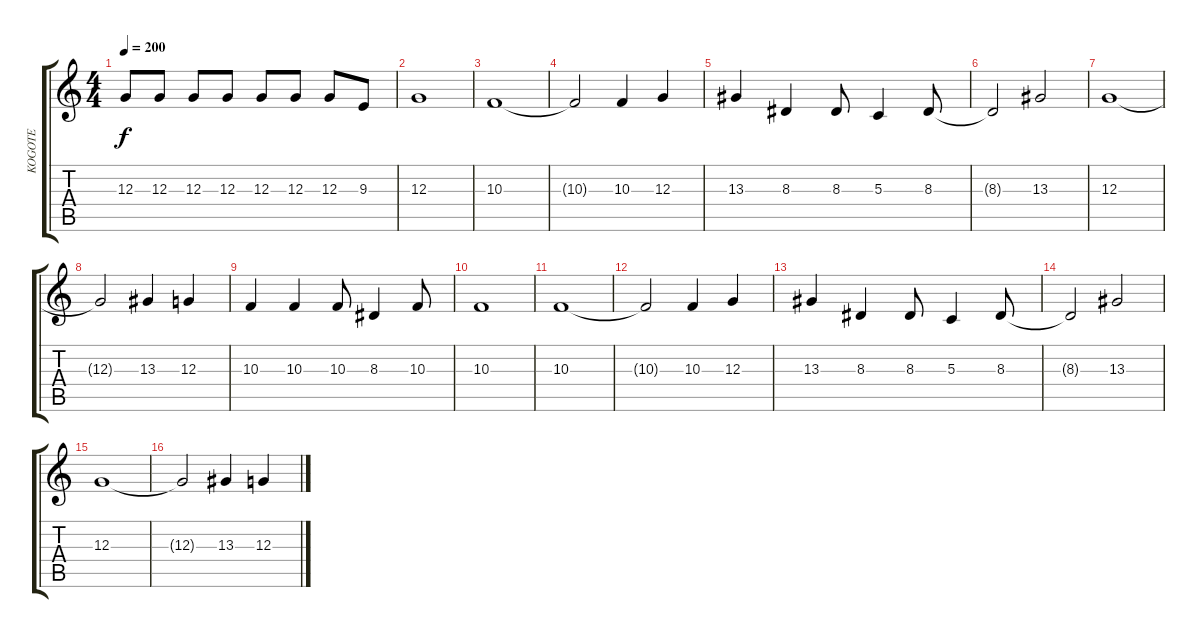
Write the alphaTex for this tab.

\track ("KOGOTE" "KOGOTE") {instrument trumpet}
\staff {score tabs}
\tuning (E4 B3 G3 D3 A2 E2) {hide}
\ts (4 4)
\tempo 200
\clef g2
\ks c
12.3.8{dy f} 12.3.8 12.3.8 12.3.8 12.3.8 12.3.8 12.3.8 9.3.8 |
12.3.1 |
10.3.1 |
10.3{t}.2 10.3.4 12.3.4 |
13.3.4 8.3.4 8.3.8 5.3.4 8.3.8 |
8.3{t}.2 13.3.2 |
12.3.1 |
12.3{t}.2 13.3.4 12.3.4 |
10.3.4 10.3.4 10.3.8 8.3.4 10.3.8 |
10.3.1 |
10.3.1 |
10.3{t}.2 10.3.4 12.3.4 |
13.3.4 8.3.4 8.3.8 5.3.4 8.3.8 |
8.3{t}.2 13.3.2 |
12.3.1 |
12.3{t}.2 13.3.4 12.3.4
